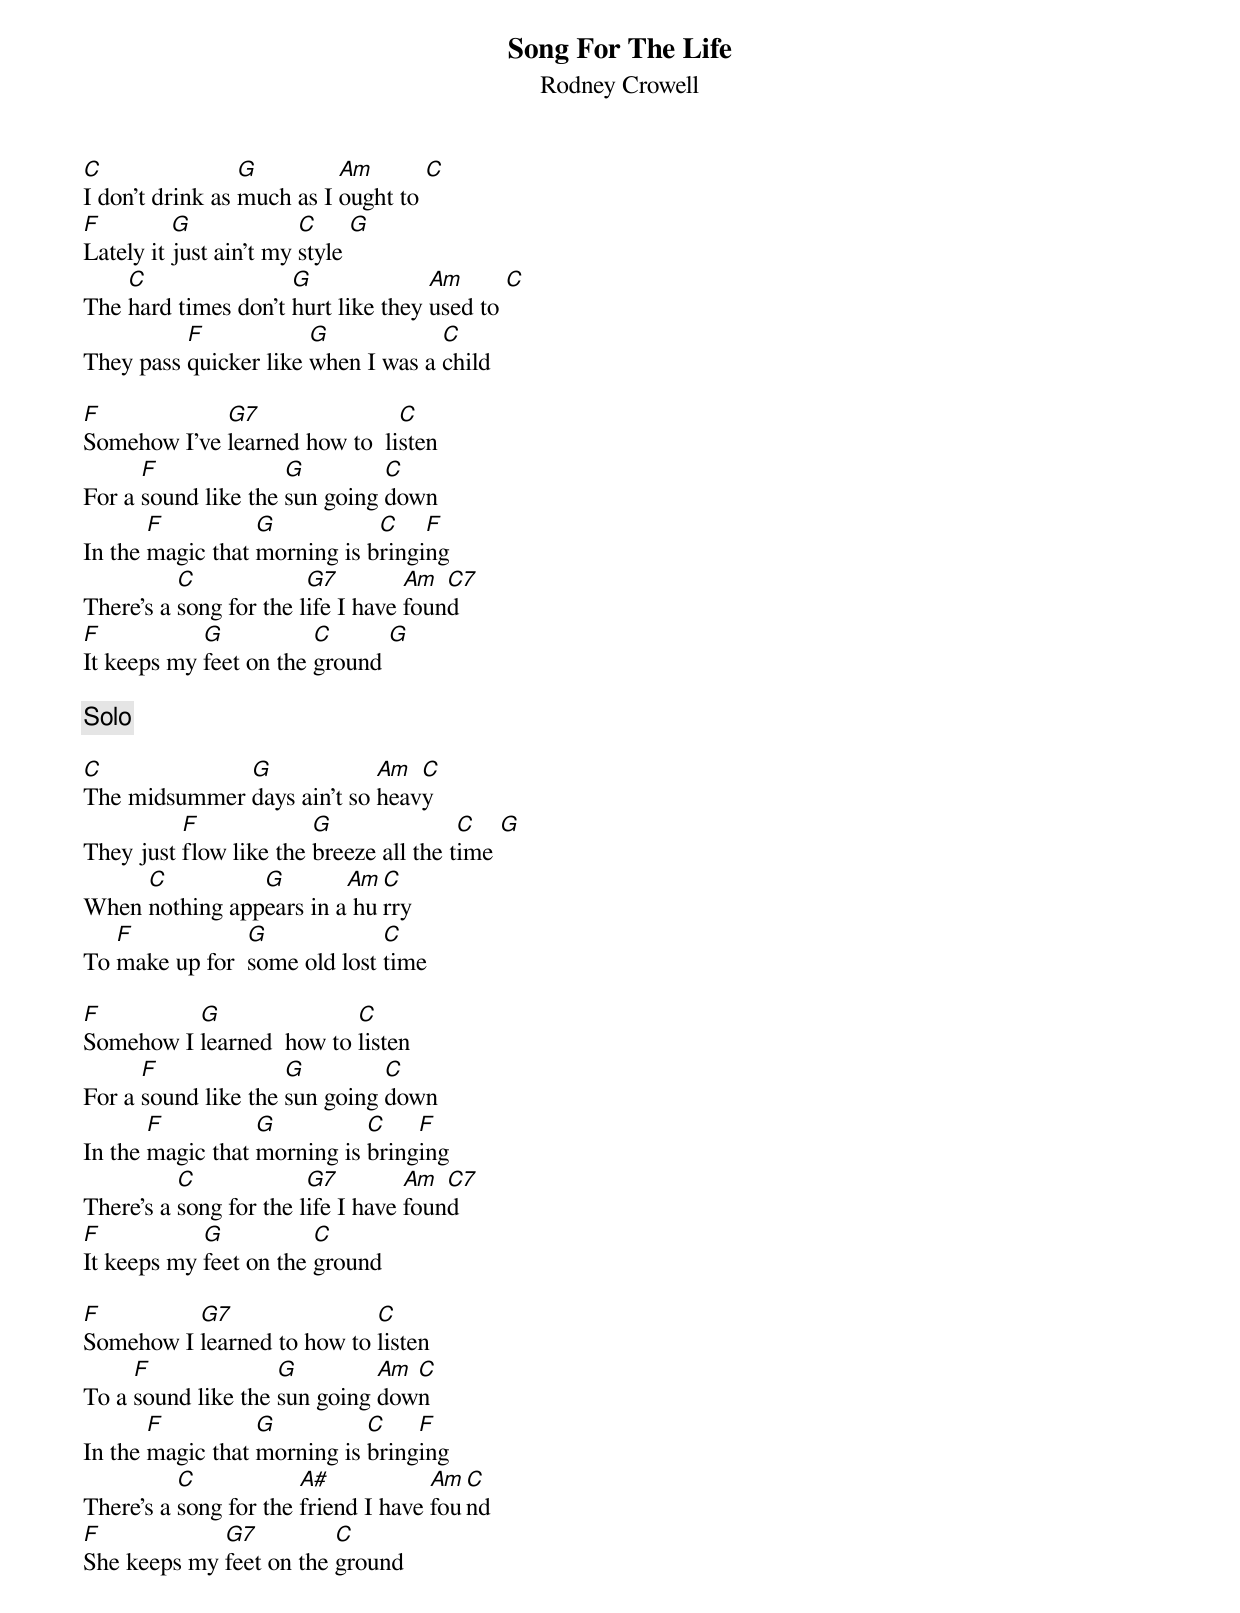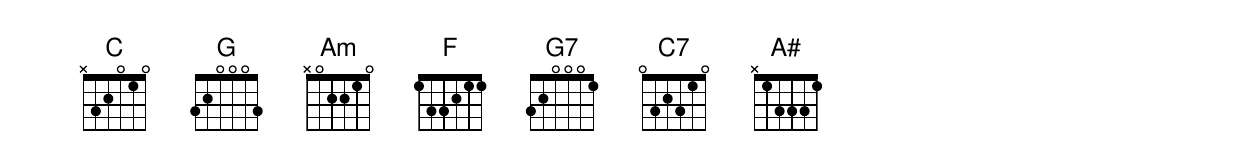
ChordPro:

{title: Song For The Life}
{subtitle: Rodney Crowell}
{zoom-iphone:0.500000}

[C]I don't drink as [G]much as I [Am]ought to [C]
[F]Lately it [G]just ain't my [C]style [G]
The [C]hard times don't [G]hurt like they [Am]used to [C]
They pass [F]quicker like [G]when I was a [C]child

[F]Somehow I've [G7]learned how to  li[C]sten
For a [F]sound like the [G]sun going [C]down
In the [F]magic that [G]morning is b[C]ringi[F]ng
There's a [C]song for the l[G7]ife I have [Am]foun[C7]d
[F]It keeps my [G]feet on the [C]ground [G]

{c:Solo}

[C]The midsummer [G]days ain't so [Am]heav[C]y
They just [F]flow like the [G]breeze all the t[C]ime [G]
When [C]nothing app[G]ears in a[Am] hu[C]rry
To [F]make up for  [G]some old lost [C]time

[F]Somehow I [G]learned  how to [C]listen
For a [F]sound like the [G]sun going [C]down
In the [F]magic that [G]morning is [C]bring[F]ing
There's a [C]song for the l[G7]ife I have [Am]foun[C7]d
[F]It keeps my [G]feet on the [C]ground

[F]Somehow I [G7]learned to how to [C]listen
To a [F]sound like the [G]sun going [Am]dow[C]n
In the [F]magic that [G]morning is [C]bring[F]ing
There's a [C]song for the [A#]friend I have [Am]fou[C]nd
[F]She keeps my [G7]feet on the [C]ground


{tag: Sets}
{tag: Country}
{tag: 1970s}
